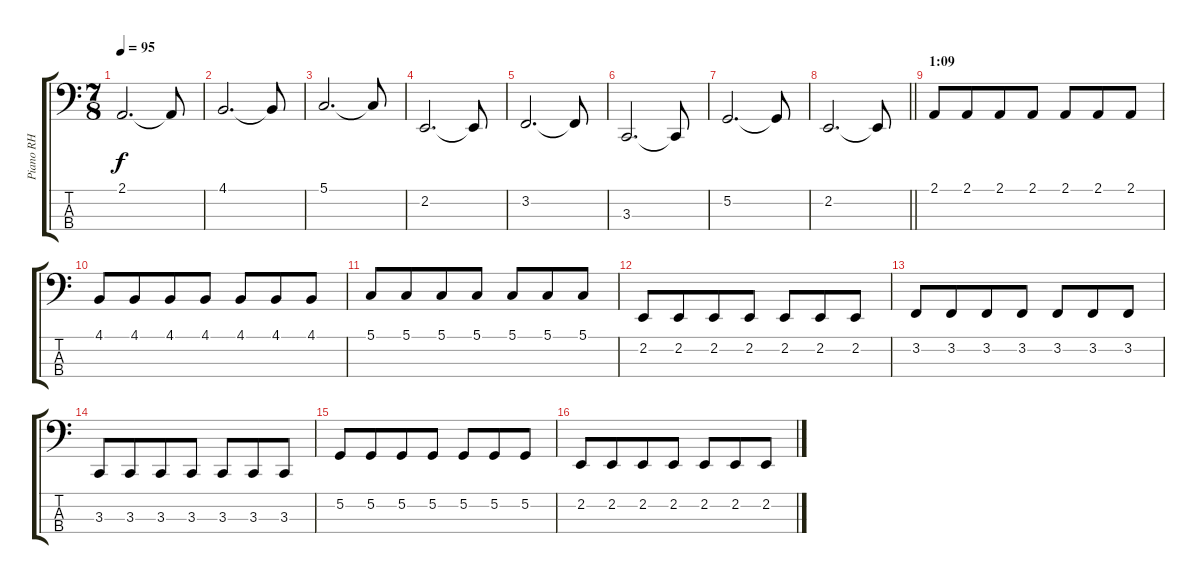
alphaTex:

\track ("Piano RH" "Piano RH") {instrument acousticgrandpiano}
\staff {score tabs}
\tuning (G2 D2 A1 E1) {hide}
\ts (7 8)
\tempo 95
\clef f4
\ks c
2.1.2{d dy f} 2.1{t}.8 |
4.1.2{d} 4.1{t}.8 |
5.1.2{d} 5.1{t}.8 |
2.2.2{d} 2.2{t}.8 |
3.2.2{d} 3.2{t}.8 |
3.3.2{d} 3.3{t}.8 |
5.2.2{d} 5.2{t}.8 |
\barLineRight lightlight
2.2.2{d} 2.2{t}.8 |
\section ("" "1:09")
2.1.8 2.1.8 2.1.8 2.1.8 2.1.8 2.1.8 2.1.8 |
4.1.8 4.1.8 4.1.8 4.1.8 4.1.8 4.1.8 4.1.8 |
5.1.8 5.1.8 5.1.8 5.1.8 5.1.8 5.1.8 5.1.8 |
2.2.8 2.2.8 2.2.8 2.2.8 2.2.8 2.2.8 2.2.8 |
3.2.8 3.2.8 3.2.8 3.2.8 3.2.8 3.2.8 3.2.8 |
3.3.8 3.3.8 3.3.8 3.3.8 3.3.8 3.3.8 3.3.8 |
5.2.8 5.2.8 5.2.8 5.2.8 5.2.8 5.2.8 5.2.8 |
2.2.8 2.2.8 2.2.8 2.2.8 2.2.8 2.2.8 2.2.8
